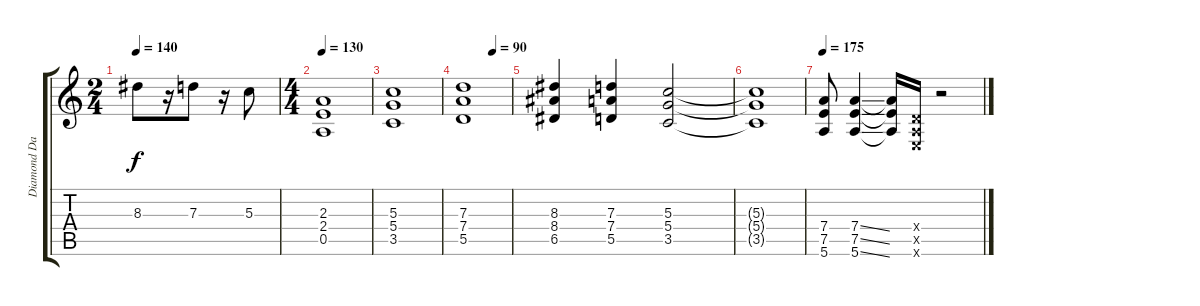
\track ("Diamond Darrell" "Diamond Da") {instrument distortionguitar}
\staff {score tabs}
\tuning (E4 B3 G3 D3 A2 E2) {hide}
\ts (2 4)
\tempo 140
\clef g2
\ks c
8.3.8{dy f} r.16 7.3.8 r.16 5.3.8 |
\ts (4 4)
\tempo 130
(2.3 2.4 0.5).1 |
(5.3 5.4 3.5).1 |
\tempo (90 0.625)
(7.3 7.4 5.5).1 |
(8.3 8.4 6.5).4 (7.3 7.4 5.5).4 (5.3 5.4 3.5).2 |
(5.3{t} 5.4{t} 3.5{t}).1 |
\tempo 175
(7.4 7.5 5.6).8 (7.4{ss} 7.5{ss} 5.6{ss}).4 (7.4{t} 7.5{t} 5.6{t}).16 (0.4{x} 0.5{x} 0.6{x}).16 r.2
